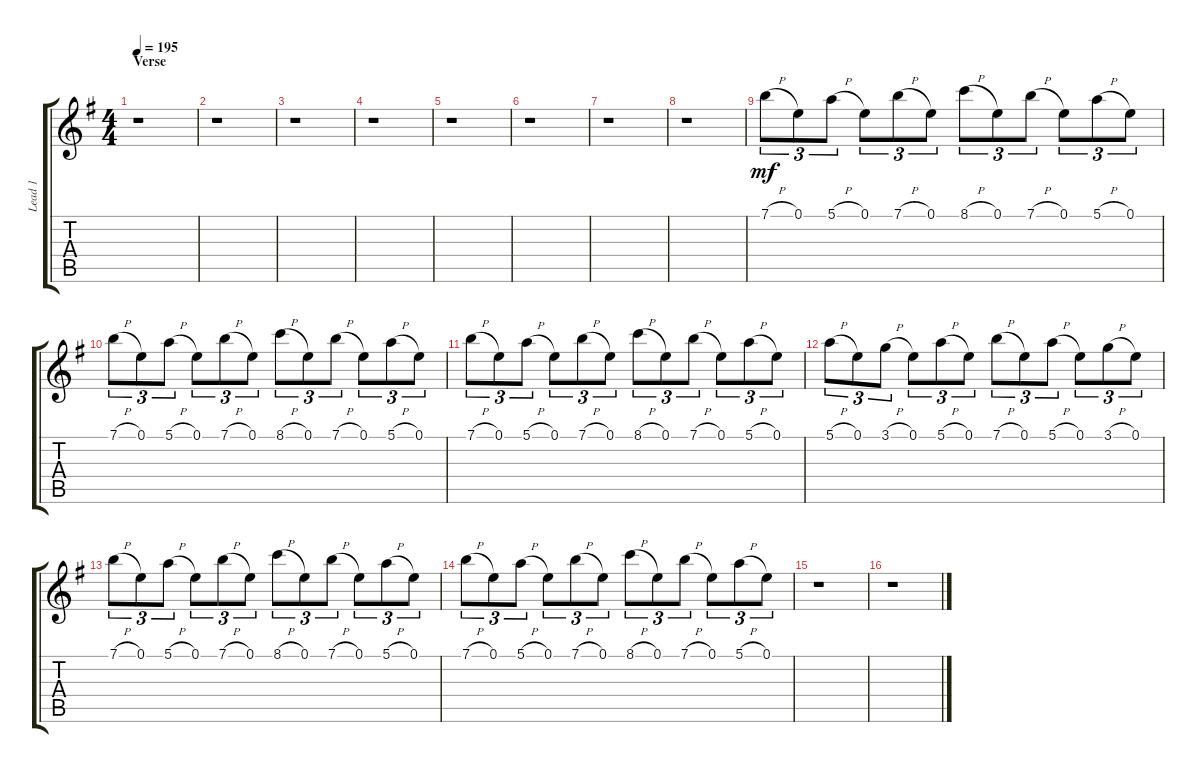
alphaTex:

\track ("Lead 1" "Lead 1") {instrument overdrivenguitar}
\staff {score tabs}
\tuning (E4 B3 G3 D3 A2 E2) {hide}
\ts (4 4)
\section ("" "Verse")
\tempo 195
\clef g2
\ks eminor
r.1{dy f} |
r.1 |
r.1 |
r.1 |
r.1 |
r.1 |
r.1 |
r.1 |
7.1{h}.8{tu (3 2) dy mf} 0.1.8{tu (3 2)} 5.1{h}.8{tu (3 2)} 0.1.8{tu (3 2)} 7.1{h}.8{tu (3 2)} 0.1.8{tu (3 2)} 8.1{h}.8{tu (3 2)} 0.1.8{tu (3 2)} 7.1{h}.8{tu (3 2)} 0.1.8{tu (3 2)} 5.1{h}.8{tu (3 2)} 0.1.8{tu (3 2)} |
7.1{h}.8{tu (3 2)} 0.1.8{tu (3 2)} 5.1{h}.8{tu (3 2)} 0.1.8{tu (3 2)} 7.1{h}.8{tu (3 2)} 0.1.8{tu (3 2)} 8.1{h}.8{tu (3 2)} 0.1.8{tu (3 2)} 7.1{h}.8{tu (3 2)} 0.1.8{tu (3 2)} 5.1{h}.8{tu (3 2)} 0.1.8{tu (3 2)} |
7.1{h}.8{tu (3 2)} 0.1.8{tu (3 2)} 5.1{h}.8{tu (3 2)} 0.1.8{tu (3 2)} 7.1{h}.8{tu (3 2)} 0.1.8{tu (3 2)} 8.1{h}.8{tu (3 2)} 0.1.8{tu (3 2)} 7.1{h}.8{tu (3 2)} 0.1.8{tu (3 2)} 5.1{h}.8{tu (3 2)} 0.1.8{tu (3 2)} |
5.1{h}.8{tu (3 2)} 0.1.8{tu (3 2)} 3.1{h}.8{tu (3 2)} 0.1.8{tu (3 2)} 5.1{h}.8{tu (3 2)} 0.1.8{tu (3 2)} 7.1{h}.8{tu (3 2)} 0.1.8{tu (3 2)} 5.1{h}.8{tu (3 2)} 0.1.8{tu (3 2)} 3.1{h}.8{tu (3 2)} 0.1.8{tu (3 2)} |
7.1{h}.8{tu (3 2)} 0.1.8{tu (3 2)} 5.1{h}.8{tu (3 2)} 0.1.8{tu (3 2)} 7.1{h}.8{tu (3 2)} 0.1.8{tu (3 2)} 8.1{h}.8{tu (3 2)} 0.1.8{tu (3 2)} 7.1{h}.8{tu (3 2)} 0.1.8{tu (3 2)} 5.1{h}.8{tu (3 2)} 0.1.8{tu (3 2)} |
7.1{h}.8{tu (3 2)} 0.1.8{tu (3 2)} 5.1{h}.8{tu (3 2)} 0.1.8{tu (3 2)} 7.1{h}.8{tu (3 2)} 0.1.8{tu (3 2)} 8.1{h}.8{tu (3 2)} 0.1.8{tu (3 2)} 7.1{h}.8{tu (3 2)} 0.1.8{tu (3 2)} 5.1{h}.8{tu (3 2)} 0.1.8{tu (3 2)} |
r.1 |
r.1
